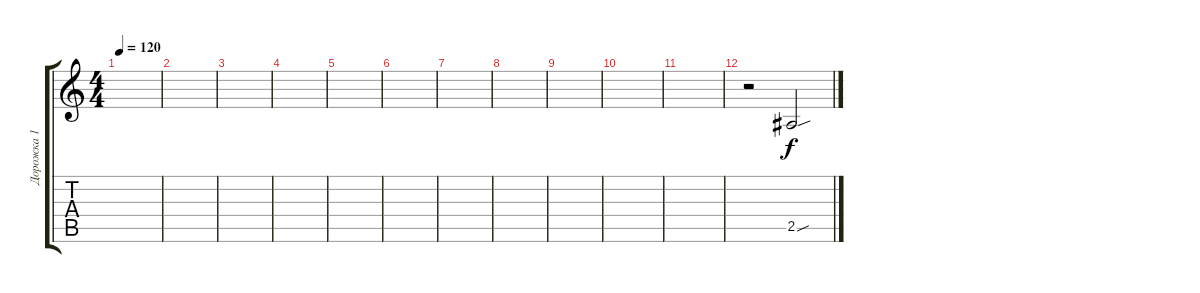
\track ("Дорожка 1" "Дорожка 1") {instrument overdrivenguitar}
\staff {score tabs}
\tuning (Eb4 Bb3 Gb3 Db3 Ab2 Eb2) {hide}
\ts (4 4)
\tempo 120
\clef g2
\ks c
|
|
|
|
|
|
|
|
|
|
|
r.2 2.5{sou}.2
